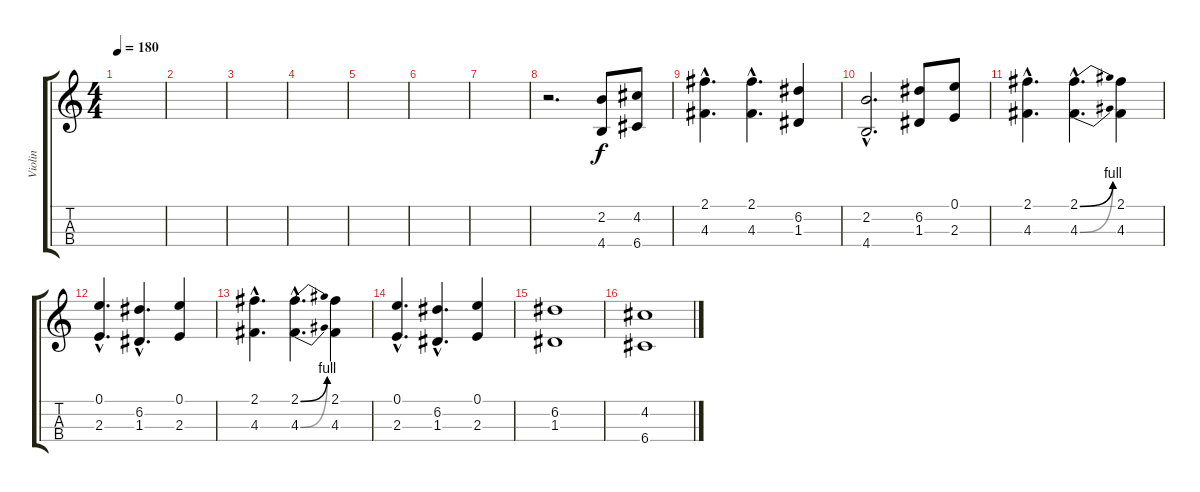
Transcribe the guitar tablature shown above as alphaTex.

\track ("Violin" "Violin") {instrument violin}
\staff {score tabs}
\tuning (E5 A4 D4 G3) {hide}
\ts (4 4)
\tempo 180
\clef g2
\ks c
|
|
|
|
|
|
|
r.2{d} (2.2 4.4).8 (4.2 6.4).8 |
(2.1{hac} 4.3{hac}).4{d} (2.1{hac} 4.3{hac}).4{d} (6.2 1.3).4 |
(2.2{hac} 4.4{hac}).2{d} (6.2 1.3).8 (0.1 2.3).8 |
(2.1{hac} 4.3{hac}).4{d} (2.1{be (bend 0 0 60 4) hac} 4.3{be (bend 0 0 60 4) hac}).4{d} (2.1 4.3).4 |
(0.1{hac} 2.3{hac}).4{d} (6.2{hac} 1.3{hac}).4{d} (0.1 2.3).4 |
(2.1{hac} 4.3{hac}).4{d} (2.1{be (bend 0 0 60 4) hac} 4.3{be (bend 0 0 60 4) hac}).4{d} (2.1 4.3).4 |
(0.1{hac} 2.3{hac}).4{d} (6.2{hac} 1.3{hac}).4{d} (0.1 2.3).4 |
(6.2 1.3).1 |
(4.2 6.4).1
